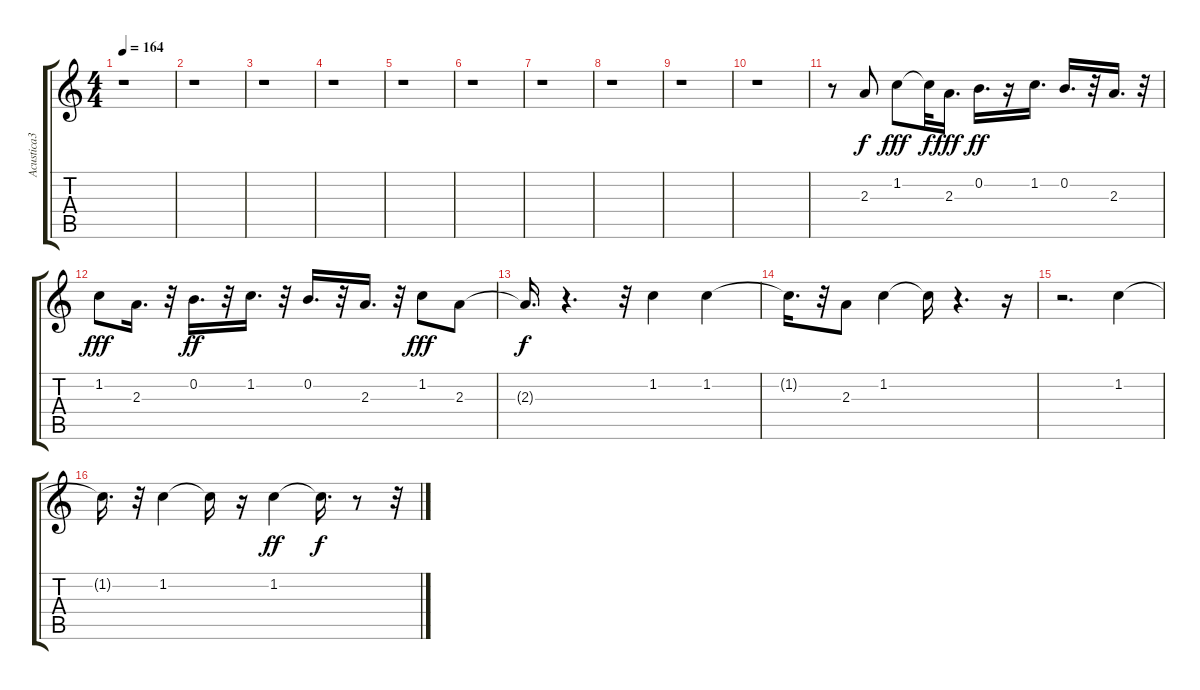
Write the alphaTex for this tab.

\track ("Acustica3" "Acustica3") {instrument acousticguitarnylon}
\staff {score tabs}
\tuning (E4 B3 G3 D3 A2 E2) {hide}
\ts (4 4)
\tempo 164
\clef g2
\ks c
r.1{dy f} |
r.1 |
r.1 |
r.1 |
r.1 |
r.1 |
r.1 |
r.1 |
r.1 |
r.1 |
r.8 2.3.8 1.2.8{dy fff} 1.2{t}.32{dy f} 2.3.16{d dy fff} 0.2.16{d dy ff} r.16 1.2.16{d} 0.2.16{d} r.32 2.3.16{d} r.32 |
1.2.8{dy fff} 2.3.16{d} r.32 0.2.16{d dy ff} r.32 1.2.16{d} r.32 0.2.16{d} r.32 2.3.16{d} r.32 1.2.8{dy fff} 2.3.8 |
2.3{t}.16{d dy f} r.4{d} r.32 1.2.4 1.2.4 |
1.2{t}.16{d} r.32 2.3.8 1.2.4 1.2{t}.16 r.4{d} r.16 |
r.2{d} 1.2.4 |
1.2{t}.16{d} r.32 1.2.4 1.2{t}.16 r.16 1.2.4{dy ff} 1.2{t}.16{d dy f} r.8 r.32
